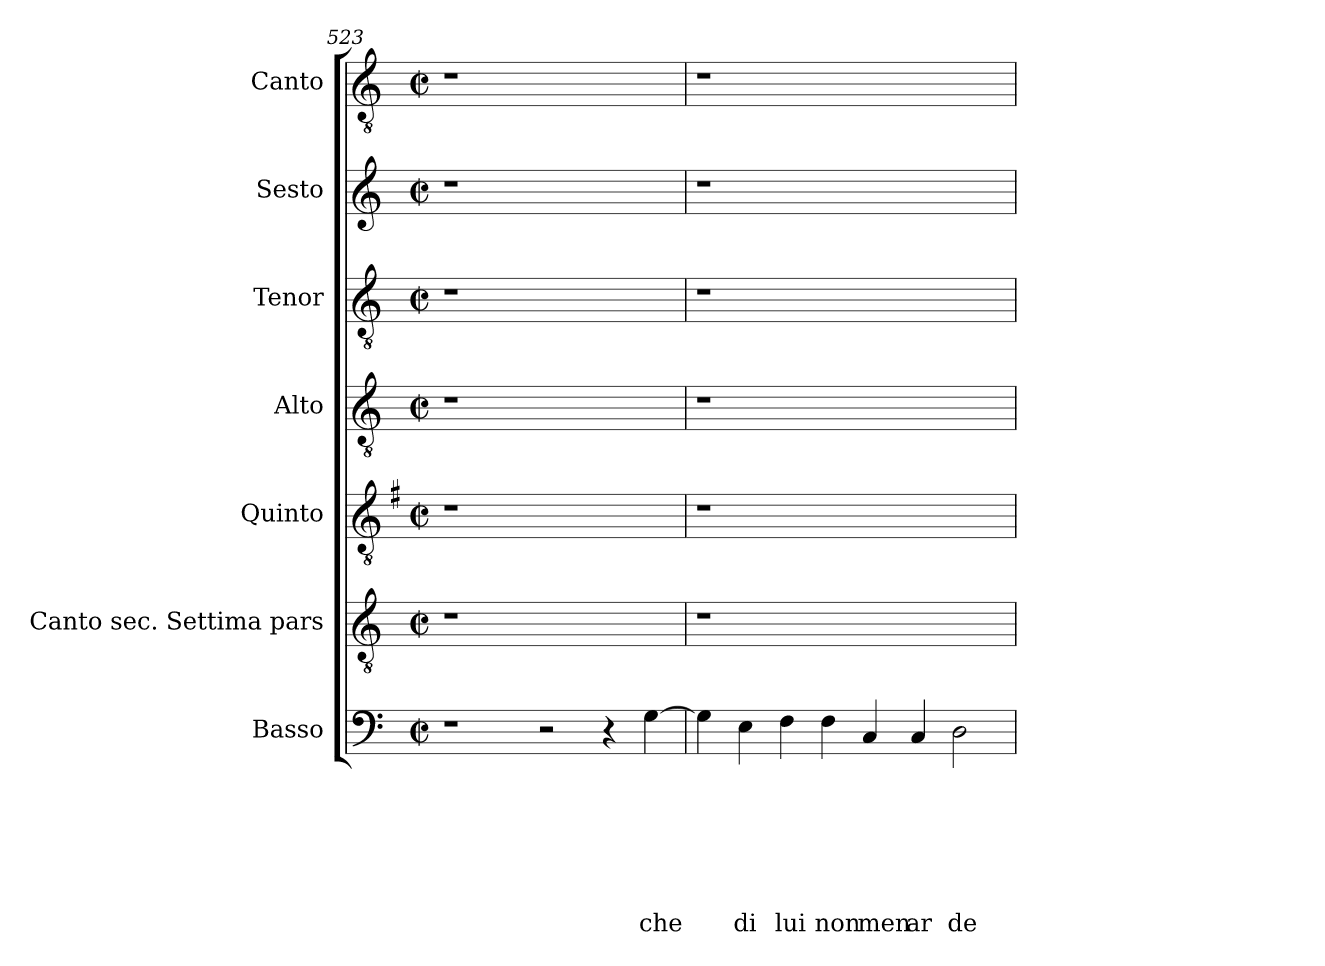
**kern	**text	**text	**text	**text	**text	**text	**text	**kern	**kern	**kern	**kern	**kern	**kern
*part7	*part7	*part7	*part7	*part7	*part7	*part7	*part7	*part6	*part5	*part4	*part3	*part2	*part1
*staff7	*staff7	*staff7	*staff7	*staff7	*staff7	*staff7	*staff7	*staff6	*staff5	*staff4	*staff3	*staff2	*staff1
*I"Basso	*	*	*	*	*	*	*	*I"Canto sec. Settima pars	*I"Quinto	*I"Alto	*I"Tenor	*I"Sesto	*I"Canto
*	*	*	*	*	*	*	*	*	*I'Quinto	*I'Alto	*I'Tenor	*I'Sesto	*I'Canto
*clefF4	*	*	*	*	*	*	*	*clefGv2	*clefGv2	*clefGv2	*clefGv2	*clefG2	*clefGv2
*k[]	*	*	*	*	*	*	*	*k[]	*k[f#]	*k[]	*k[]	*k[]	*k[]
*C:	*	*	*	*	*	*	*	*C:	*G:	*C:	*C:	*C:	*C:
*M2/2	*	*	*	*	*	*	*	*M2/2	*M2/2	*M2/2	*M2/2	*M2/2	*M2/2
*met(c|)	*	*	*	*	*	*	*	*met(c|)	*met(c|)	*met(c|)	*met(c|)	*met(c|)	*met(c|)
=523	=523	=523	=523	=523	=523	=523	=523	=523	=523	=523	=523	=523	=523
1r	.	.	.	.	.	.	.	1r	1r	1r	1r	1r	1r
2r	.	.	.	.	.	.	.	1ryy	1ryy	1ryy	1ryy	1ryy	1ryy
4r	.	.	.	.	.	.	.	.	.	.	.	.	.
!	!	!	!	!	!	!	!LO:LY:b	!	!	!	!	!	!
[>4G\	.	.	.	.	.	.	che	.	.	.	.	.	.
=524	=524	=524	=524	=524	=524	=524	=524	=524	=524	=524	=524	=524	=524
4G\]	.	.	.	.	.	.	.	1r	1r	1r	1r	1r	1r
!	!	!	!	!	!	!	!LO:LY:b	!	!	!	!	!	!
4E\	.	.	.	.	.	.	di	.	.	.	.	.	.
!	!	!	!	!	!	!	!LO:LY:b	!	!	!	!	!	!
4F\	.	.	.	.	.	.	lui	.	.	.	.	.	.
!	!	!	!	!	!	!	!LO:LY:b	!	!	!	!	!	!
4F\	.	.	.	.	.	.	non	.	.	.	.	.	.
!	!	!	!	!	!	!	!LO:LY:b	!	!	!	!	!	!
4C/	.	.	.	.	.	.	men	1ryy	1ryy	1ryy	1ryy	1ryy	1ryy
!	!	!	!	!	!	!	!LO:LY:b	!	!	!	!	!	!
4C/	.	.	.	.	.	.	ar	.	.	.	.	.	.
!	!	!	!	!	!	!	!LO:LY:b	!	!	!	!	!	!
2D\	.	.	.	.	.	.	de	.	.	.	.	.	.
=	=	=	=	=	=	=	=	=	=	=	=	=	=
*-	*-	*-	*-	*-	*-	*-	*-	*-	*-	*-	*-	*-	*-
